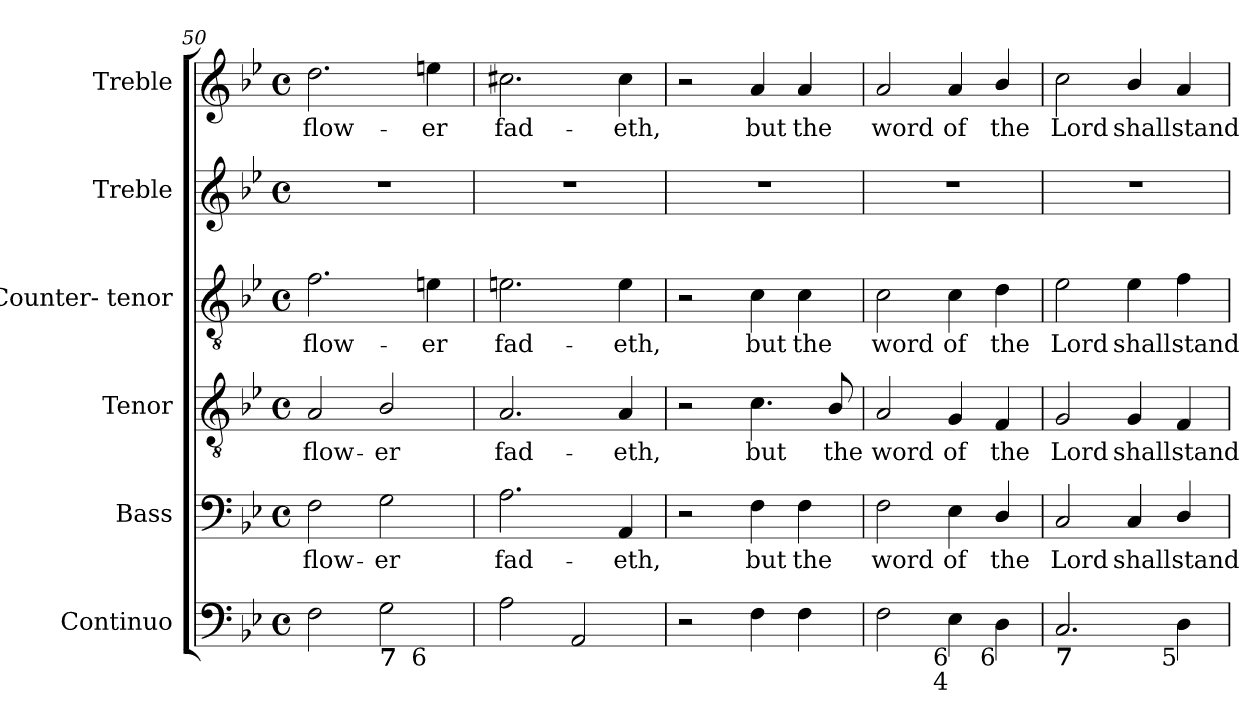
**kern	**kern	**text	**kern	**text	**kern	**text	**kern	**kern	**text
*part6	*part5	*part5	*part4	*part4	*part3	*part3	*part2	*part1	*part1
*staff6	*staff5	*staff5	*staff4	*staff4	*staff3	*staff3	*staff2	*staff1	*staff1
*I"Continuo	*I"Bass	*	*I"Tenor	*	*I"Counter- tenor	*	*I"Treble	*I"Treble	*
*	*I'B	*	*I'Te	*	*I'C	*	*I'Tr	*I'Tr	*
*clefF4	*clefF4	*	*clefGv2	*	*clefGv2	*	*clefG2	*clefG2	*
*	*	*	*ITrd7c12	*	*ITrd7c12	*	*	*	*
*k[b-e-]	*k[b-e-]	*	*k[b-e-]	*	*k[b-e-]	*	*k[b-e-]	*k[b-e-]	*
*B-:	*B-:	*	*B-:	*	*B-:	*	*B-:	*B-:	*
*M4/4	*M4/4	*	*M4/4	*	*M4/4	*	*M4/4	*M4/4	*
*met(c)	*met(c)	*	*met(c)	*	*met(c)	*	*met(c)	*met(c)	*
=50	=50	=50	=50	=50	=50	=50	=50	=50	=50
!	!	!LO:LY:b:color=#000000	!	!	!	!	!	!	!
!	!	!	!	!LO:LY:b:color=#000000	!	!	!	!	!
!	!	!	!	!	!	!LO:LY:b:color=#000000	!	!	!
!	!	!	!	!	!	!	!	!	!LO:LY:b:color=#000000
*^	*	*	*	*	*	*	*	*	*
2Fi\	2.ryy	2Fi\	flow-	2AAi/	flow-	2.Fi\	flow-	1r	2.ddi\	flow-
!	!	!	!LO:LY:b:color=#000000	!	!	!	!	!	!	!
!LO:TX:b:B:t=7	!	!	!	!	!	!	!	!	!	!
!	!	!	!	!	!LO:LY:b:color=#000000	!	!	!	!	!
2Gi\	.	2Gi\	-er	2BB-i/	-er	.	.	.	.	.
!	!	!	!	!	!	!	!LO:LY:b:color=#000000	!	!	!
!	!LO:TX:b:rj:t=6	!	!	!	!	!	!	!	!	!
!	!	!	!	!	!	!	!	!	!	!LO:LY:b:color=#000000
.	4ryy	.	.	.	.	4Eni\	-er	.	4eeni\	-er
*v	*v	*	*	*	*	*	*	*	*	*
=51	=51	=51	=51	=51	=51	=51	=51	=51	=51
*^	*	*	*	*	*	*	*	*	*
!	!	!	!LO:LY:b:color=#000000	!	!	!	!	!	!	!
*v	*v	*	*	*	*	*	*	*	*	*
*^	*	*	*	*	*	*	*	*	*
!	!	!	!	!	!LO:LY:b:color=#000000	!	!	!	!	!
*v	*v	*	*	*	*	*	*	*	*	*
*^	*	*	*	*	*	*	*	*	*
!	!	!	!	!	!	!	!LO:LY:b:color=#000000	!	!	!
*v	*v	*	*	*	*	*	*	*	*	*
*^	*	*	*	*	*	*	*	*	*
!	!	!	!	!	!	!	!	!	!	!LO:LY:b:color=#000000
*v	*v	*	*	*	*	*	*	*	*	*
2Ai\	2.Ai\	fad-	2.AAi/	fad-	2.Eni\	fad-	1r	2.cc#Xi\	fad-
2AAi/	.	.	.	.	.	.	.	.	.
!	!	!LO:LY:b:color=#000000	!	!	!	!	!	!	!
!	!	!	!	!LO:LY:b:color=#000000	!	!	!	!	!
!	!	!	!	!	!	!LO:LY:b:color=#000000	!	!	!
!	!	!	!	!	!	!	!	!	!LO:LY:b:color=#000000
.	4AAi/	-eth,	4AAi/	-eth,	4Ei\	-eth,	.	4cc#i\	-eth,
!!LO:PB:g=z
=52	=52	=52	=52	=52	=52	=52	=52	=52	=52
2r	2r	.	2r	.	2r	.	1r	2r	.
!	!	!LO:LY:b:color=#000000	!	!	!	!	!	!	!
!	!	!	!	!LO:LY:b:color=#000000	!	!	!	!	!
!	!	!	!	!	!	!LO:LY:b:color=#000000	!	!	!
!	!	!	!	!	!	!	!	!	!LO:LY:b:color=#000000
4Fi\	4Fi\	but	4.Ci\	but	4Ci\	but	.	4ai/	but
!	!	!LO:LY:b:color=#000000	!	!	!	!	!	!	!
!	!	!	!	!	!	!LO:LY:b:color=#000000	!	!	!
!	!	!	!	!	!	!	!	!	!LO:LY:b:color=#000000
4Fi\	4Fi\	the	.	.	4Ci\	the	.	4ai/	the
!	!	!	!	!LO:LY:b:color=#000000	!	!	!	!	!
.	.	.	8BB-i/	the	.	.	.	.	.
=53	=53	=53	=53	=53	=53	=53	=53	=53	=53
!	!	!LO:LY:b:color=#000000	!	!	!	!	!	!	!
!	!	!	!	!LO:LY:b:color=#000000	!	!	!	!	!
!	!	!	!	!	!	!LO:LY:b:color=#000000	!	!	!
!	!	!	!	!	!	!	!	!	!LO:LY:b:color=#000000
2Fi\	2Fi\	word	2AAi/	word	2Ci\	word	1r	2ai/	word
!	!	!LO:LY:b:color=#000000	!	!	!	!	!	!	!
!	!	!	!	!LO:LY:b:color=#000000	!	!	!	!	!
!	!	!	!	!	!	!LO:LY:b:color=#000000	!	!	!
!LO:TX:b:rj:t=6	!	!	!	!	!	!	!	!	!
!LO:TX:b:rj:t=4	!	!	!	!	!	!	!	!	!
!	!	!	!	!	!	!	!	!	!LO:LY:b:color=#000000
4E-i\	4E-i\	of	4GGi/	of	4Ci\	of	.	4ai/	of
!	!	!LO:LY:b:color=#000000	!	!	!	!	!	!	!
!	!	!	!	!LO:LY:b:color=#000000	!	!	!	!	!
!	!	!	!	!	!	!LO:LY:b:color=#000000	!	!	!
!LO:TX:b:rj:t=6	!	!	!	!	!	!	!	!	!
!	!	!	!	!	!	!	!	!	!LO:LY:b:color=#000000
4Di\	4Di/	the	4FFi/	the	4Di\	the	.	4b-i/	the
=54	=54	=54	=54	=54	=54	=54	=54	=54	=54
!	!	!LO:LY:b:color=#000000	!	!	!	!	!	!	!
!	!	!	!	!LO:LY:b:color=#000000	!	!	!	!	!
!	!	!	!	!	!	!LO:LY:b:color=#000000	!	!	!
!LO:TX:b:B:t=7	!	!	!	!	!	!	!	!	!
!	!	!	!	!	!	!	!	!	!LO:LY:b:color=#000000
2.Ci/	2Ci/	Lord	2GGi/	Lord	2E-i\	Lord	1r	2cci\	Lord
!	!	!LO:LY:b:color=#000000	!	!	!	!	!	!	!
!	!	!	!	!LO:LY:b:color=#000000	!	!	!	!	!
!	!	!	!	!	!	!LO:LY:b:color=#000000	!	!	!
!	!	!	!	!	!	!	!	!	!LO:LY:b:color=#000000
.	4Ci/	shall	4GGi/	shall	4E-i\	shall	.	4b-i/	shall
!	!	!LO:LY:b:color=#000000	!	!	!	!	!	!	!
!	!	!	!	!LO:LY:b:color=#000000	!	!	!	!	!
!	!	!	!	!	!	!LO:LY:b:color=#000000	!	!	!
!LO:TX:b:rj:t=5	!	!	!	!	!	!	!	!	!
!	!	!	!	!	!	!	!	!	!LO:LY:b:color=#000000
4Di\	4Di/	stand	4FFi/	stand	4Fi\	stand	.	4ai/	stand
=	=	=	=	=	=	=	=	=	=
*-	*-	*-	*-	*-	*-	*-	*-	*-	*-
